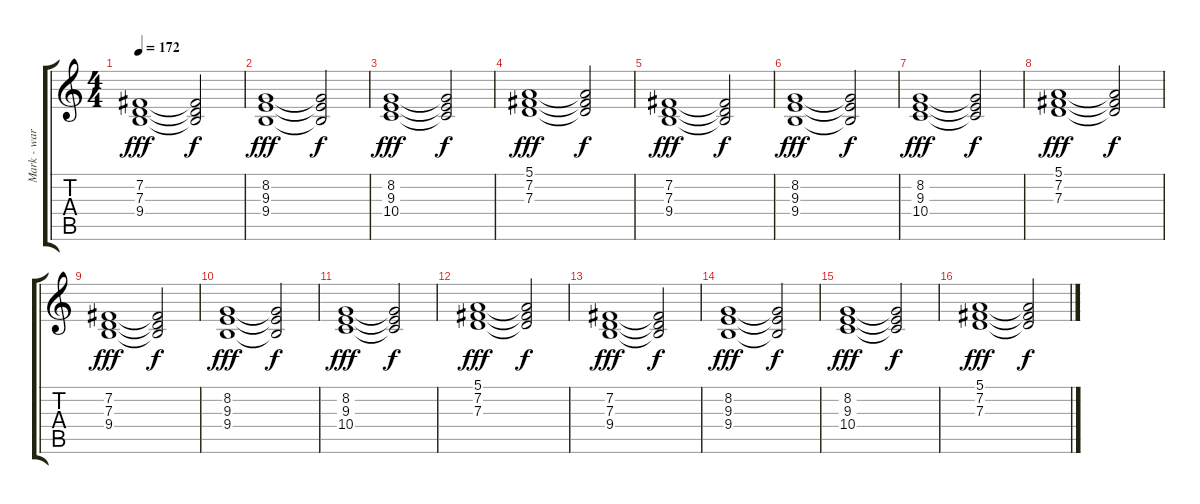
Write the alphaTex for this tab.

\track ("Mark - warmpad" "Mark - war") {instrument electricpiano1}
\staff {score tabs}
\tuning (E4 B3 G3 D3 A2 E2) {hide}
\ts (4 4)
\tempo 172
\clef g2
\ks c
(7.2 7.3 9.4).1{dy fff} (7.2{t} 7.3{t} 9.4{t}).2{dy f} |
(8.2 9.3 9.4).1{dy fff} (8.2{t} 9.3{t} 9.4{t}).2{dy f} |
(8.2 9.3 10.4).1{dy fff} (8.2{t} 9.3{t} 10.4{t}).2{dy f} |
(5.1 7.2 7.3).1{dy fff} (5.1{t} 7.2{t} 7.3{t}).2{dy f} |
(7.2 7.3 9.4).1{dy fff} (7.2{t} 7.3{t} 9.4{t}).2{dy f} |
(8.2 9.3 9.4).1{dy fff} (8.2{t} 9.3{t} 9.4{t}).2{dy f} |
(8.2 9.3 10.4).1{dy fff} (8.2{t} 9.3{t} 10.4{t}).2{dy f} |
(5.1 7.2 7.3).1{dy fff} (5.1{t} 7.2{t} 7.3{t}).2{dy f} |
(7.2 7.3 9.4).1{dy fff} (7.2{t} 7.3{t} 9.4{t}).2{dy f} |
(8.2 9.3 9.4).1{dy fff} (8.2{t} 9.3{t} 9.4{t}).2{dy f} |
(8.2 9.3 10.4).1{dy fff} (8.2{t} 9.3{t} 10.4{t}).2{dy f} |
(5.1 7.2 7.3).1{dy fff} (5.1{t} 7.2{t} 7.3{t}).2{dy f} |
(7.2 7.3 9.4).1{dy fff} (7.2{t} 7.3{t} 9.4{t}).2{dy f} |
(8.2 9.3 9.4).1{dy fff} (8.2{t} 9.3{t} 9.4{t}).2{dy f} |
(8.2 9.3 10.4).1{dy fff} (8.2{t} 9.3{t} 10.4{t}).2{dy f} |
(5.1 7.2 7.3).1{dy fff} (5.1{t} 7.2{t} 7.3{t}).2{dy f}
